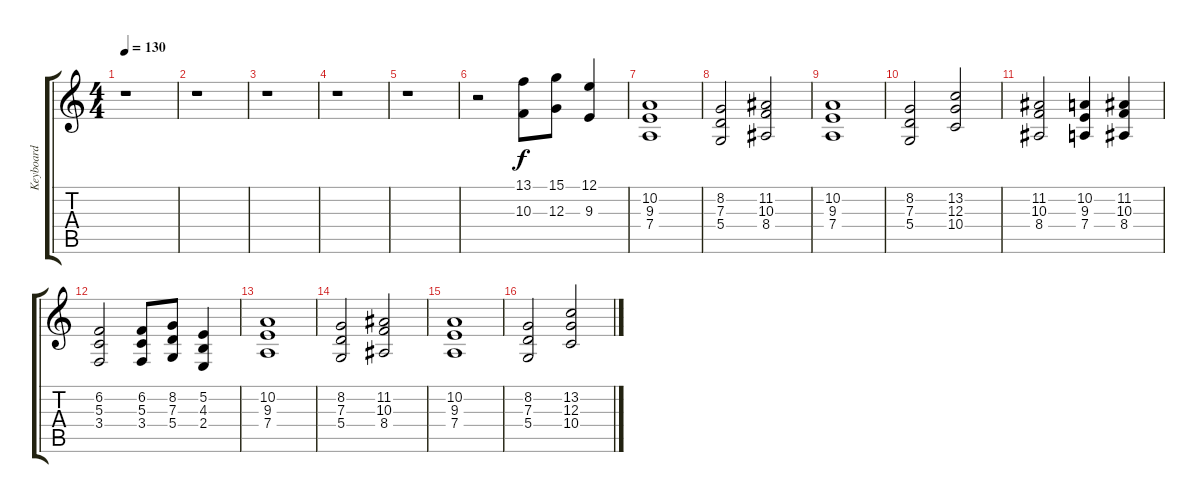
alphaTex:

\track ("Keyboard" "Keyboard") {instrument churchorgan}
\staff {score tabs}
\tuning (E4 B3 G3 D3 A2 E2) {hide}
\ts (4 4)
\tempo 130
\clef g2
\ks c
r.1{dy f} |
r.1 |
r.1 |
r.1 |
r.1 |
r.2{volume 10 instrument churchorgan} (13.1 10.3).8 (15.1 12.3).8 (12.1 9.3).4 |
(10.2 9.3 7.4).1 |
(8.2 7.3 5.4).2 (11.2 10.3 8.4).2 |
(10.2 9.3 7.4).1 |
(8.2 7.3 5.4).2 (13.2 12.3 10.4).2 |
(11.2 10.3 8.4).2 (10.2 9.3 7.4).4 (11.2 10.3 8.4).4 |
(6.2 5.3 3.4).2 (6.2 5.3 3.4).8 (8.2 7.3 5.4).8 (5.2 4.3 2.4).4 |
(10.2 9.3 7.4).1 |
(8.2 7.3 5.4).2 (11.2 10.3 8.4).2 |
(10.2 9.3 7.4).1 |
(8.2 7.3 5.4).2 (13.2 12.3 10.4).2
